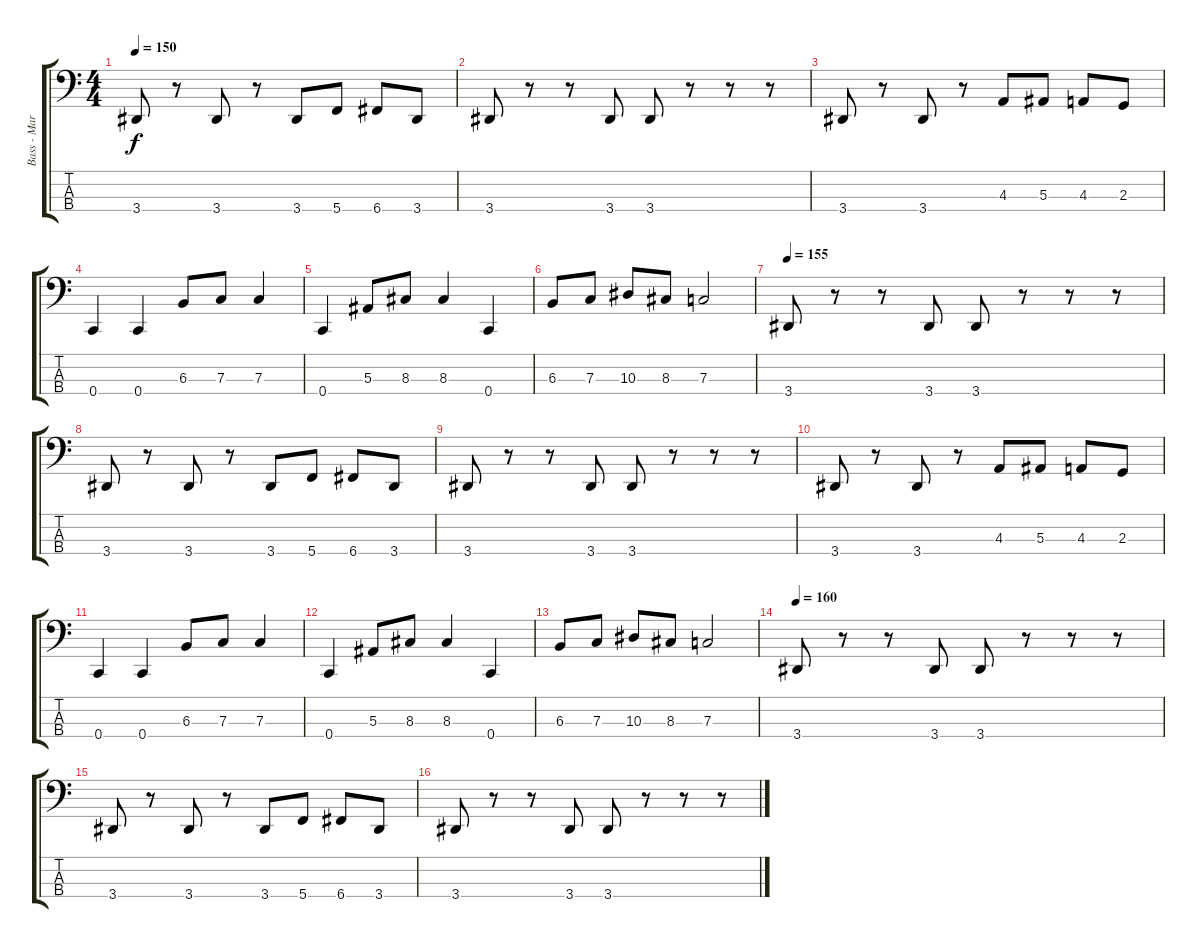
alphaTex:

\track ("Bass - Marius" "Bass - Mar") {instrument electricbasspick}
\staff {score tabs}
\tuning (Eb2 Bb1 F1 C1) {hide}
\ts (4 4)
\tempo 150
\clef f4
\ks c
3.4.8{dy f} r.8 3.4.8 r.8 3.4.8 5.4.8 6.4.8 3.4.8 |
3.4.8 r.8 r.8 3.4.8 3.4.8 r.8 r.8 r.8 |
3.4.8 r.8 3.4.8 r.8 4.3.8 5.3.8 4.3.8 2.3.8 |
0.4.4 0.4.4 6.3.8 7.3.8 7.3.4 |
0.4.4 5.3.8 8.3.8 8.3.4 0.4.4 |
6.3.8 7.3.8 10.3.8 8.3.8 7.3.2 |
\tempo 155
3.4.8 r.8 r.8 3.4.8 3.4.8 r.8 r.8 r.8 |
3.4.8 r.8 3.4.8 r.8 3.4.8 5.4.8 6.4.8 3.4.8 |
3.4.8 r.8 r.8 3.4.8 3.4.8 r.8 r.8 r.8 |
3.4.8 r.8 3.4.8 r.8 4.3.8 5.3.8 4.3.8 2.3.8 |
0.4.4 0.4.4 6.3.8 7.3.8 7.3.4 |
0.4.4 5.3.8 8.3.8 8.3.4 0.4.4 |
6.3.8 7.3.8 10.3.8 8.3.8 7.3.2 |
\tempo 160
3.4.8 r.8 r.8 3.4.8 3.4.8 r.8 r.8 r.8 |
3.4.8 r.8 3.4.8 r.8 3.4.8 5.4.8 6.4.8 3.4.8 |
3.4.8 r.8 r.8 3.4.8 3.4.8 r.8 r.8 r.8
